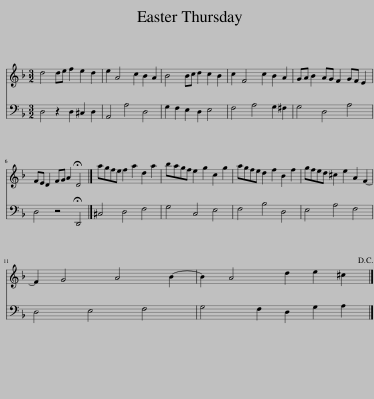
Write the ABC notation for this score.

X:1
%%score 1 2
L:1/8
M:3/2
I:linebreak $
K:Dmin
V:1 treble
V:2 bass
V:1
 d4 de f2 e2 d2 | e2 A4 c2 B2 A2 | B4 Bc d2 c2 B2 | c2 F4 c2 B2 A2 | GA B2 AG F2 GF E2 |$ %5
 FE D2 FG A2 !fermata!D4 |] agfe f2 a2 d2 a2 | bagf e2 g2 c2 g2 | agfe d2 f2 B2 f2 | gfed ^c2 e2 A2 F2- |$ %10
 F2 G4 A4 B2- | B2 A4 d2 e2 ^c2!D.C.! |] %12
V:2
 D,4 z2 D,2 ^C,2 D,2 | A,,4 A,4 D,4 | G,2 F,2 E,2 D,2 E,4 | F,4 A,4 G,2 ^F,2 | G,4 D,4 A,4 |$ %5
 D,4 z4 !fermata!D,,4 |] ^C,4 D,4 F,4 | G,4 C,4 E,4 | F,4 B,4 D,4 | E,4 A,4 F,4 |$ %10
 D,4 E,4 F,4 | G,4 F,2 D,2 G,2 A,2 |] %12
